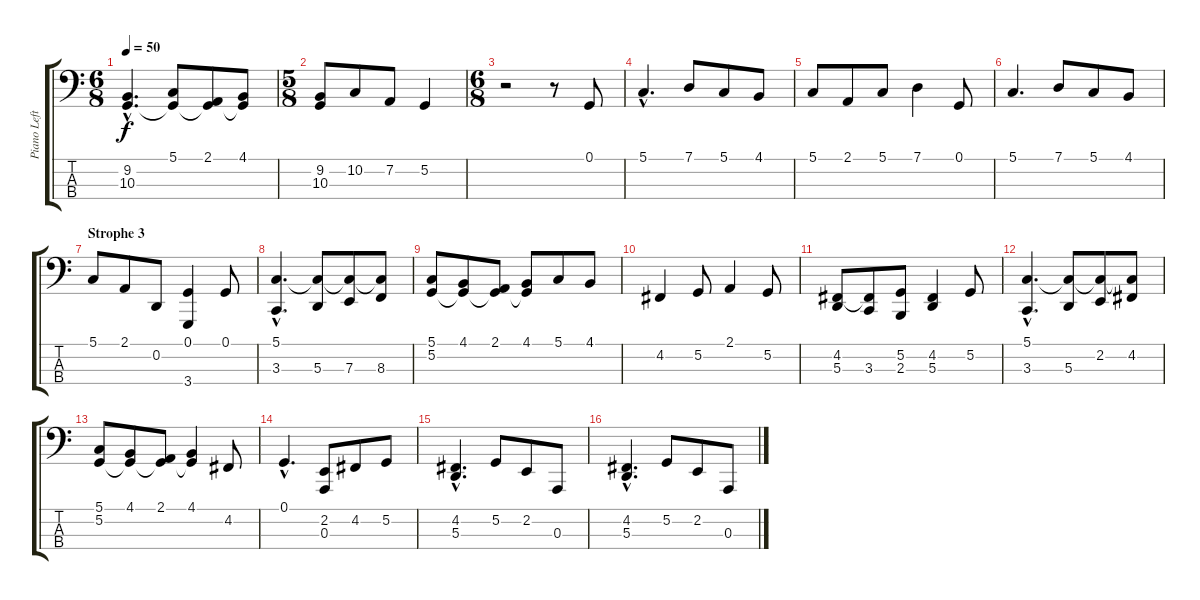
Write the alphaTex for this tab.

\track ("Piano Left Hand" "Piano Left") {instrument acousticgrandpiano}
\staff {score tabs}
\tuning (G2 D2 A1 E1) {hide}
\ts (6 8)
\tempo 50
\clef f4
\ks c
(9.2{hac} 10.3{hac}).4{d dy f} (5.1 10.3{t}).8 (2.1 10.3{t}).8 (4.1 10.3{t}).8 |
\ts (5 8)
(9.2 10.3).8 10.2.8 7.2.8 5.2.4 |
\ts (6 8)
r.2 r.8 0.1.8 |
5.1{hac}.4{d} 7.1.8 5.1.8 4.1.8 |
5.1.8 2.1.8 5.1.8 7.1.4 0.1.8 |
5.1.4{d} 7.1.8 5.1.8 4.1.8 |
\section ("" "Strophe 3")
5.1.8 2.1.8 0.2.8 (0.1 3.4).4 0.1.8 |
(5.1{hac} 3.3{hac}).4{d} (5.1{t} 5.3).8 (5.1{t} 7.3).8 (5.1{t} 8.3).8 |
(5.1 5.2).8 (4.1 5.2{t}).8 (2.1 5.2{t}).8 (4.1 5.2{t}).8 5.1.8 4.1.8 |
4.2.4 5.2.8 2.1.4 5.2.8 |
(4.2 5.3).8 (4.2{t} 3.3).8 (5.2 2.3).8 (4.2 5.3).4 5.2.8 |
(5.1{hac} 3.3{hac}).4{d} (5.1{t} 5.3).8 (5.1{t} 2.2).8 (5.1{t} 4.2).8 |
(5.1 5.2).8 (4.1 5.2{t}).8 (2.1 5.2{t}).8 (4.1 5.2{t}).4 4.2.8 |
0.1{hac}.4{d} (2.2 0.3).8 4.2.8 5.2.8 |
(4.2{hac} 5.3{hac}).4{d} 5.2.8 2.2.8 0.3.8 |
(4.2{hac} 5.3{hac}).4{d} 5.2.8 2.2.8 0.3.8
